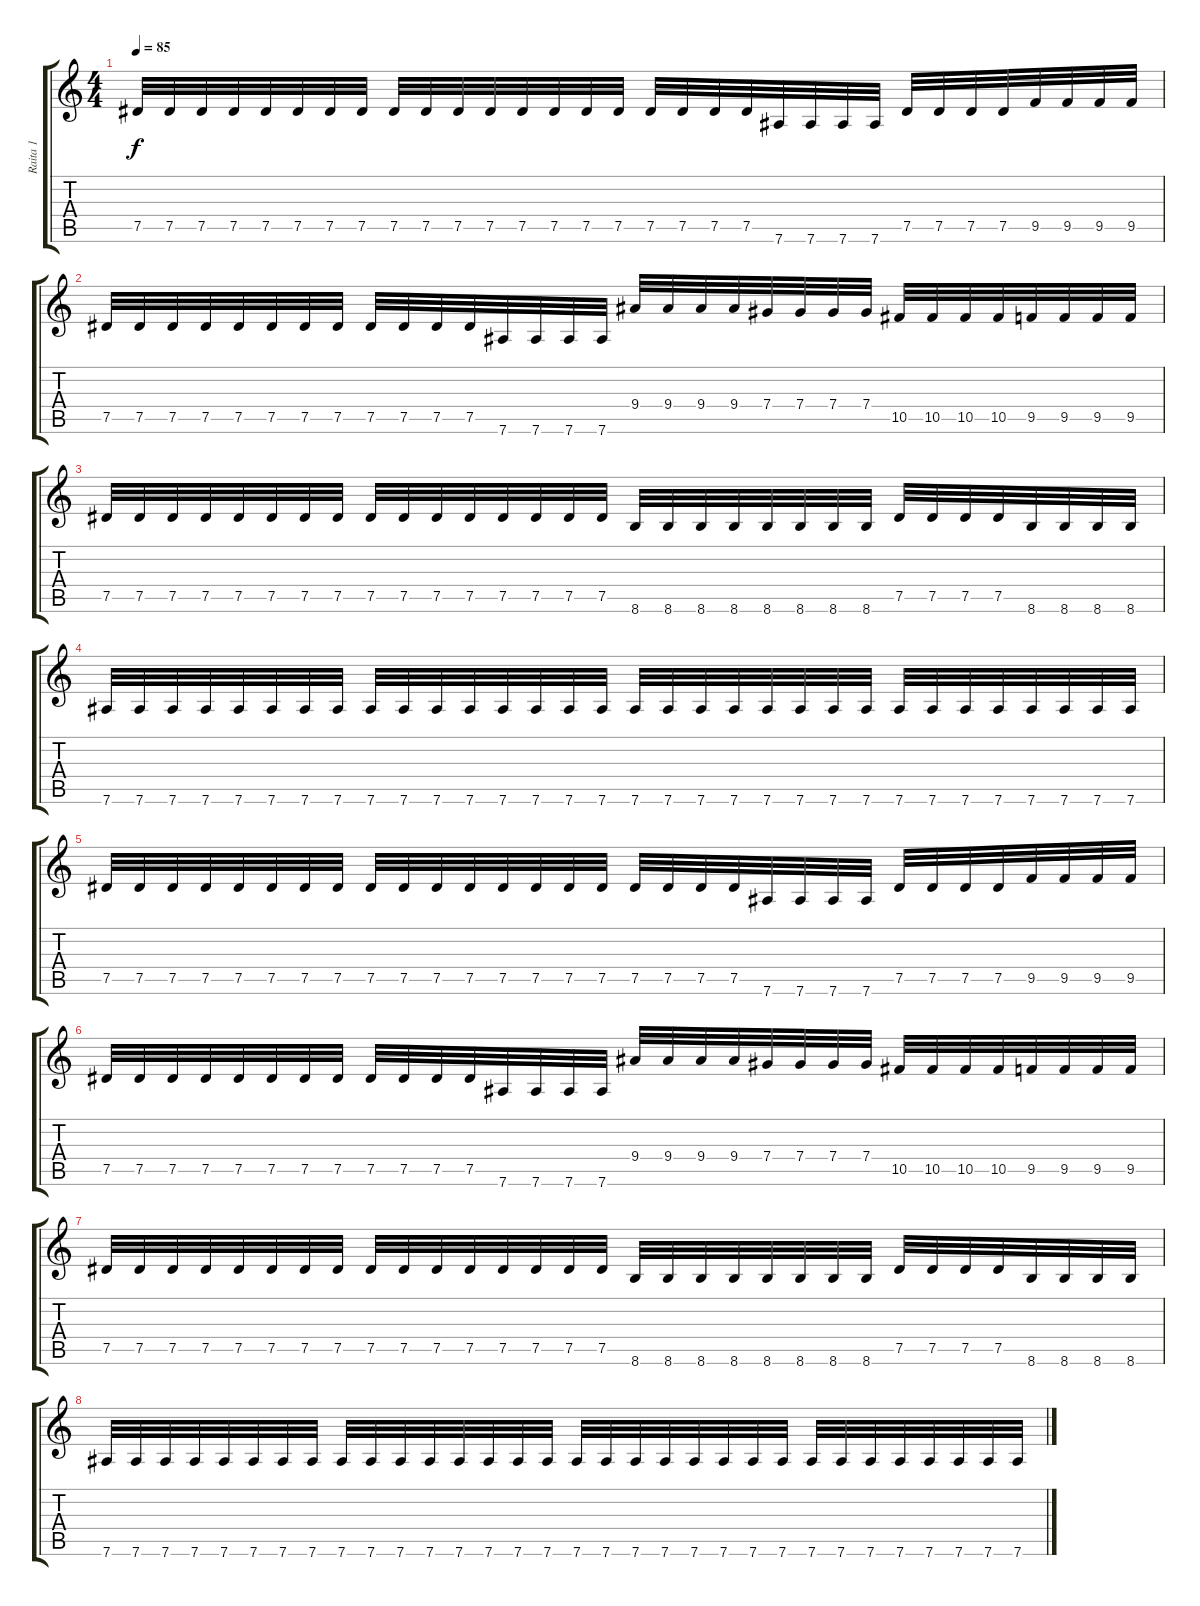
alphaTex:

\track ("Raita 1" "Raita 1") {instrument distortionguitar}
\staff {score tabs}
\tuning (Eb4 Bb3 Gb3 Db3 Ab2 Eb2) {hide}
\ts (4 4)
\tempo 85
\clef g2
\ks c
7.5.32{dy f} 7.5.32 7.5.32 7.5.32 7.5.32 7.5.32 7.5.32 7.5.32 7.5.32 7.5.32 7.5.32 7.5.32 7.5.32 7.5.32 7.5.32 7.5.32 7.5.32 7.5.32 7.5.32 7.5.32 7.6.32 7.6.32 7.6.32 7.6.32 7.5.32 7.5.32 7.5.32 7.5.32 9.5.32 9.5.32 9.5.32 9.5.32 |
7.5.32 7.5.32 7.5.32 7.5.32 7.5.32 7.5.32 7.5.32 7.5.32 7.5.32 7.5.32 7.5.32 7.5.32 7.6.32 7.6.32 7.6.32 7.6.32 9.4.32 9.4.32 9.4.32 9.4.32 7.4.32 7.4.32 7.4.32 7.4.32 10.5.32 10.5.32 10.5.32 10.5.32 9.5.32 9.5.32 9.5.32 9.5.32 |
7.5.32 7.5.32 7.5.32 7.5.32 7.5.32 7.5.32 7.5.32 7.5.32 7.5.32 7.5.32 7.5.32 7.5.32 7.5.32 7.5.32 7.5.32 7.5.32 8.6.32 8.6.32 8.6.32 8.6.32 8.6.32 8.6.32 8.6.32 8.6.32 7.5.32 7.5.32 7.5.32 7.5.32 8.6.32 8.6.32 8.6.32 8.6.32 |
7.6.32 7.6.32 7.6.32 7.6.32 7.6.32 7.6.32 7.6.32 7.6.32 7.6.32 7.6.32 7.6.32 7.6.32 7.6.32 7.6.32 7.6.32 7.6.32 7.6.32 7.6.32 7.6.32 7.6.32 7.6.32 7.6.32 7.6.32 7.6.32 7.6.32 7.6.32 7.6.32 7.6.32 7.6.32 7.6.32 7.6.32 7.6.32 |
7.5.32 7.5.32 7.5.32 7.5.32 7.5.32 7.5.32 7.5.32 7.5.32 7.5.32 7.5.32 7.5.32 7.5.32 7.5.32 7.5.32 7.5.32 7.5.32 7.5.32 7.5.32 7.5.32 7.5.32 7.6.32 7.6.32 7.6.32 7.6.32 7.5.32 7.5.32 7.5.32 7.5.32 9.5.32 9.5.32 9.5.32 9.5.32 |
7.5.32 7.5.32 7.5.32 7.5.32 7.5.32 7.5.32 7.5.32 7.5.32 7.5.32 7.5.32 7.5.32 7.5.32 7.6.32 7.6.32 7.6.32 7.6.32 9.4.32 9.4.32 9.4.32 9.4.32 7.4.32 7.4.32 7.4.32 7.4.32 10.5.32 10.5.32 10.5.32 10.5.32 9.5.32 9.5.32 9.5.32 9.5.32 |
7.5.32 7.5.32 7.5.32 7.5.32 7.5.32 7.5.32 7.5.32 7.5.32 7.5.32 7.5.32 7.5.32 7.5.32 7.5.32 7.5.32 7.5.32 7.5.32 8.6.32 8.6.32 8.6.32 8.6.32 8.6.32 8.6.32 8.6.32 8.6.32 7.5.32 7.5.32 7.5.32 7.5.32 8.6.32 8.6.32 8.6.32 8.6.32 |
7.6.32 7.6.32 7.6.32 7.6.32 7.6.32 7.6.32 7.6.32 7.6.32 7.6.32 7.6.32 7.6.32 7.6.32 7.6.32 7.6.32 7.6.32 7.6.32 7.6.32 7.6.32 7.6.32 7.6.32 7.6.32 7.6.32 7.6.32 7.6.32 7.6.32 7.6.32 7.6.32 7.6.32 7.6.32 7.6.32 7.6.32 7.6.32
